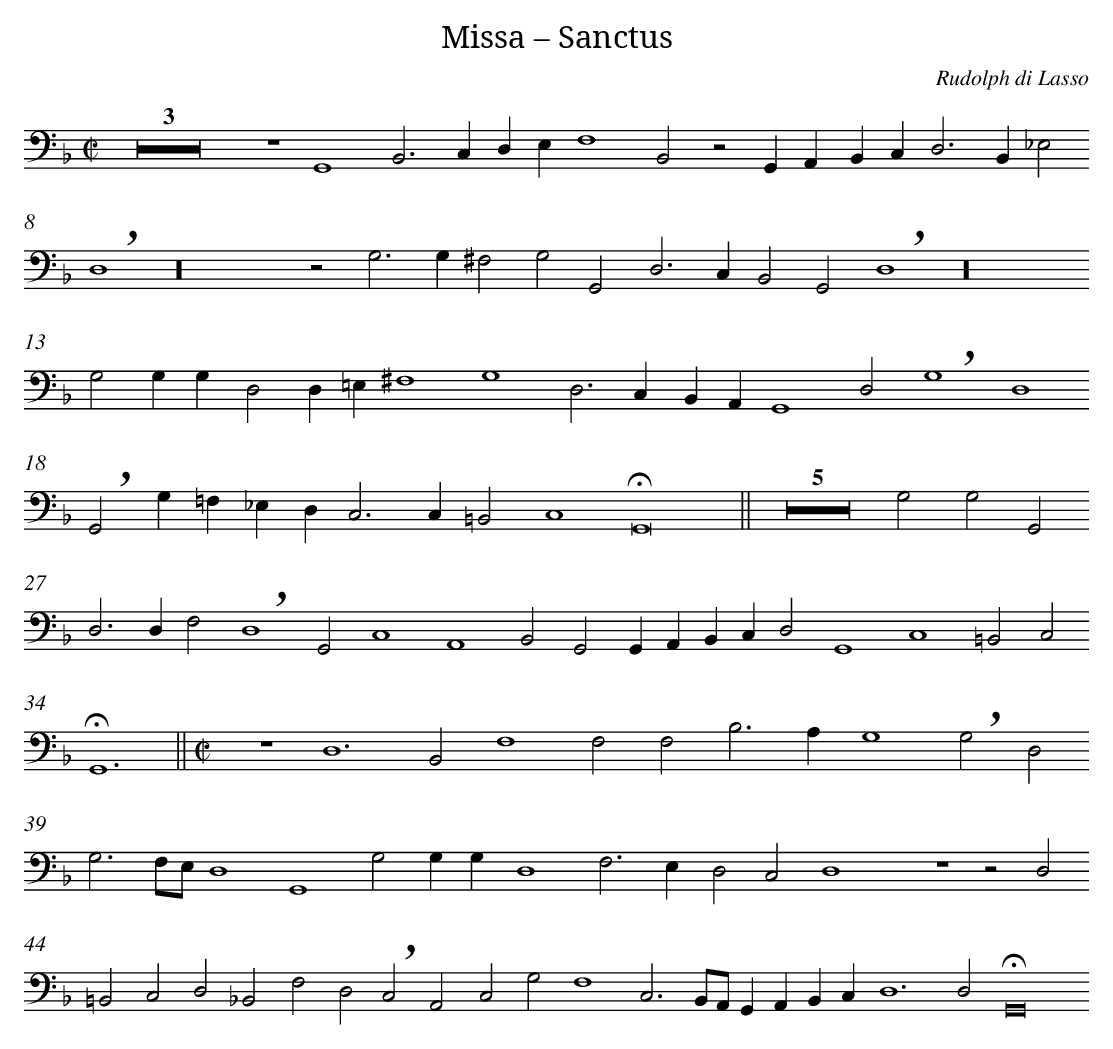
X:1
T: Missa – Sanctus
C: Rudolph di Lasso
L: 1/4
M: C|
K: F clef=bass
Z3 [|]
z4G,,4 [|]
B,,2>C,2D,E,F,4 [|]
B,,2z2G,,A,, [|]
B,,C,2<D,2B,,_E,2 [|]
!breath!D,4z16 [|]
 [|]
z2G,3 [|]
G,^F,2G,2G,,2 [|]
D,2>C,2B,,2G,,2 [|]
!breath!D,4z16 [|]
 [|]
G,2G,G, [|]
D,2D,=E,^F,4 [|]
G,4D,3C, [|]
B,,A,,G,,4D,2 [|]
!breath!G,4D,4 [|]
!breath!G,,2G,=F,_E,D,C,3 [|]
C,=B,,2C,4 [|]
!fermata!G,,8 ||
Z5 [|]
G,2G,2G,,2 [|]
D,2>D,2F,2 [|]
!breath!D,4G,,2 [|]
C,4A,,4 [|]
B,,2G,,2 [|]
G,,A,,B,,C,D,2 [|]
G,,4C,4 [|]
=B,,2C,2 [|]
!fermata!G,,6 ||
[M:C|]z4D,6 [|]
B,,2F,4 [|]
F,2F,2B,3A, [|]
G,4!breath!G,2D,2 [|]
G,3F,/E,/D,4 [|]
G,,4G,2G,G, [|]
D,4F,3E, [|]
D,2C,2D,4 [|]
z4z2D,2 [|]
=B,,2C,2D,2_B,,2 [|]
F,2D,2!breath!C,2A,,2 [|]
C,2G,2F,4 [|]
C,3B,,/A,,/G,,A,,B,,C, [|]
D,6D,2 [|]
!fermata!G,,8 [|]
